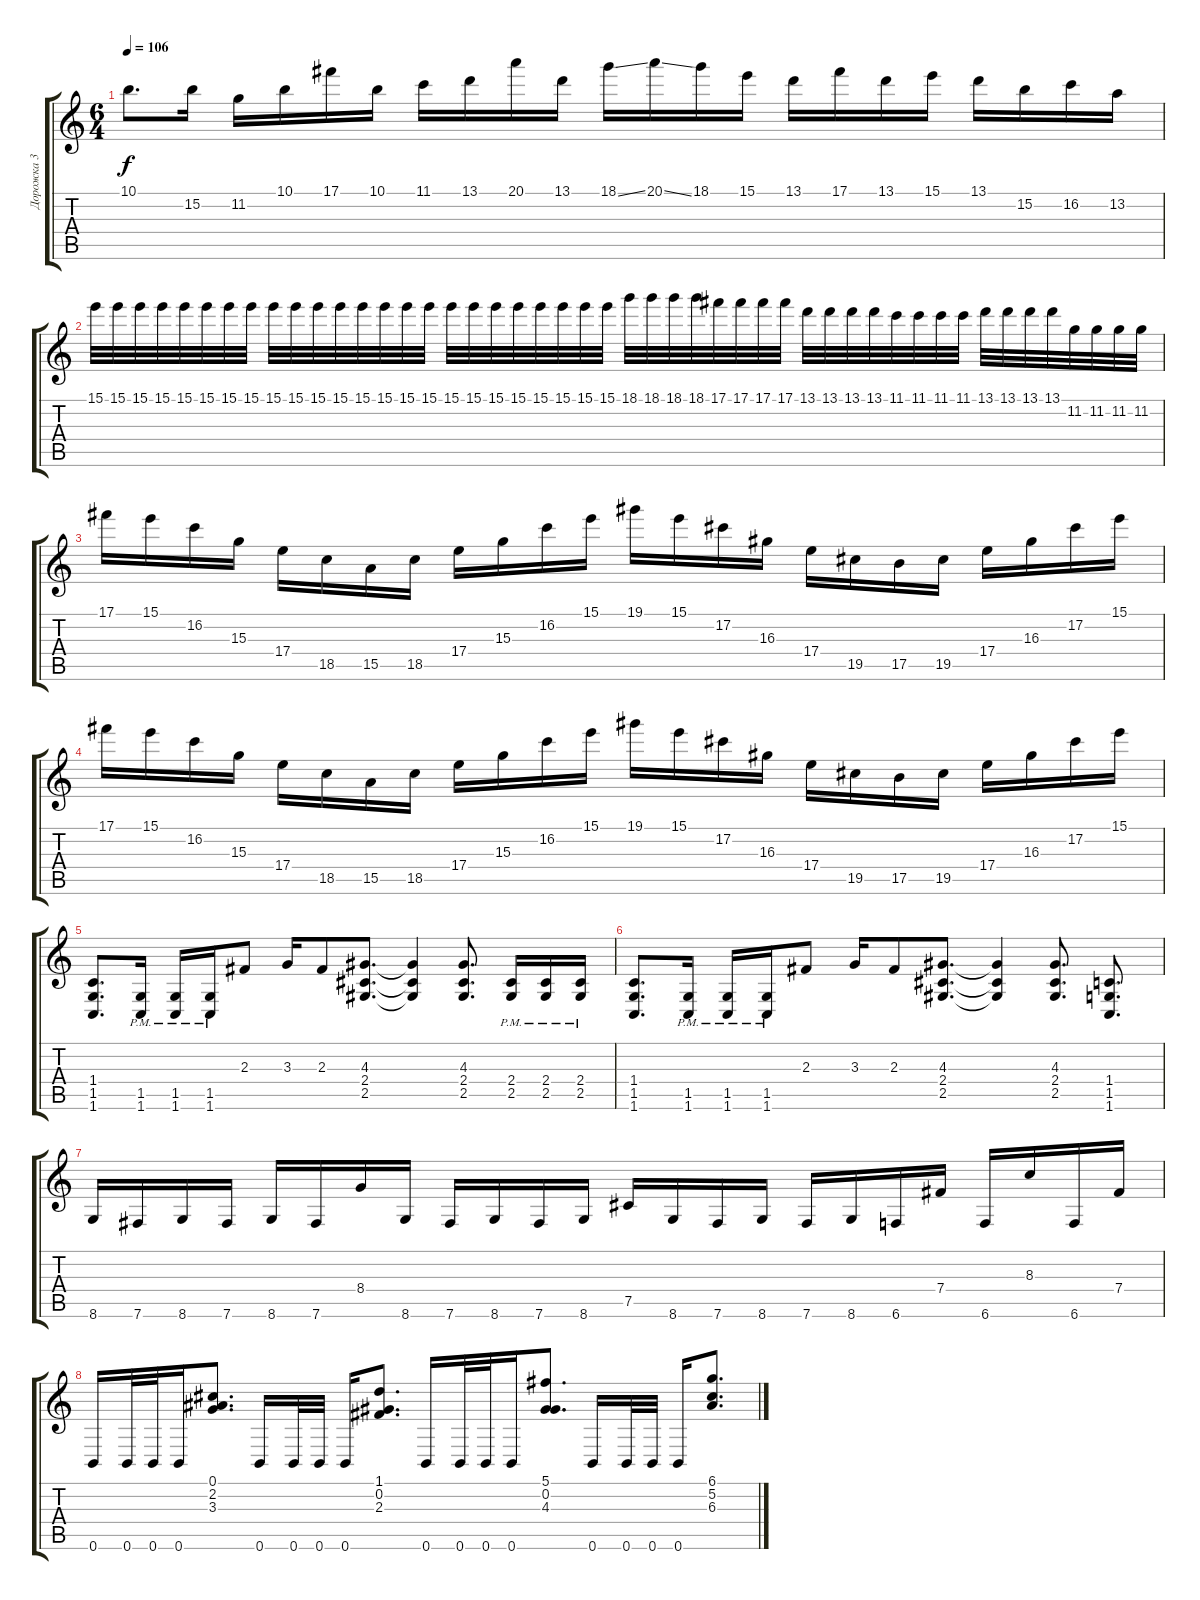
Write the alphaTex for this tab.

\track ("Дорожка 3" "Дорожка 3") {instrument distortionguitar}
\staff {score tabs}
\tuning (Db4 Ab3 E3 B2 Gb2 B1) {hide}
\ts (6 4)
\tempo 106
\clef g2
\ks c
10.1.8{d dy f} 15.2.16 11.2.16 10.1.16 17.1.16 10.1.16 11.1.16 13.1.16 20.1.16 13.1.16 18.1{ss}.16 20.1{ss}.16 18.1.16 15.1.16 13.1.16 17.1.16 13.1.16 15.1.16 13.1.16 15.2.16 16.2.16 13.2.16 |
15.1.32 15.1.32 15.1.32 15.1.32 15.1.32 15.1.32 15.1.32 15.1.32 15.1.32 15.1.32 15.1.32 15.1.32 15.1.32 15.1.32 15.1.32 15.1.32 15.1.32 15.1.32 15.1.32 15.1.32 15.1.32 15.1.32 15.1.32 15.1.32 18.1.32 18.1.32 18.1.32 18.1.32 17.1.32 17.1.32 17.1.32 17.1.32 13.1.32 13.1.32 13.1.32 13.1.32 11.1.32 11.1.32 11.1.32 11.1.32 13.1.32 13.1.32 13.1.32 13.1.32 11.2.32 11.2.32 11.2.32 11.2.32 |
17.1.16 15.1.16 16.2.16 15.3.16 17.4.16 18.5.16 15.5.16 18.5.16 17.4.16 15.3.16 16.2.16 15.1.16 19.1.16 15.1.16 17.2.16 16.3.16 17.4.16 19.5.16 17.5.16 19.5.16 17.4.16 16.3.16 17.2.16 15.1.16 |
17.1.16 15.1.16 16.2.16 15.3.16 17.4.16 18.5.16 15.5.16 18.5.16 17.4.16 15.3.16 16.2.16 15.1.16 19.1.16 15.1.16 17.2.16 16.3.16 17.4.16 19.5.16 17.5.16 19.5.16 17.4.16 16.3.16 17.2.16 15.1.16 |
(1.4 1.5 1.6).8{d} (1.5{pm} 1.6).16 (1.5{pm} 1.6).16 (1.5{pm} 1.6).16 2.3.8 3.3.16 2.3.8 (4.3 2.4 2.5).8{d} (4.3{t} 2.4{t} 2.5{t}).4 (4.3 2.4 2.5).8{d} (2.4{pm} 2.5{pm}).16 (2.4{pm} 2.5{pm}).16 (2.4{pm} 2.5{pm}).16 |
(1.4 1.5 1.6).8{d} (1.5{pm} 1.6).16 (1.5{pm} 1.6).16 (1.5{pm} 1.6).16 2.3.8 3.3.16 2.3.8 (4.3 2.4 2.5).8{d} (4.3{t} 2.4{t} 2.5{t}).4 (4.3 2.4 2.5).8{d} (1.4 1.5 1.6).8{d} |
8.6.16 7.6.16 8.6.16 7.6.16 8.6.16 7.6.16 8.4.16 8.6.16 7.6.16 8.6.16 7.6.16 8.6.16 7.5.16 8.6.16 7.6.16 8.6.16 7.6.16 8.6.16 6.6.16 7.4.16 6.6.16 8.3.16 6.6.16 7.4.16 |
0.6.16 0.6.32 0.6.32 0.6.16 (0.1 2.2 3.3).8{d} 0.6.16 0.6.32 0.6.32 0.6.16 (1.1 0.2 2.3).8{d} 0.6.16 0.6.32 0.6.32 0.6.16 (5.1 0.2 4.3).8{d} 0.6.16 0.6.32 0.6.32 0.6.16 (6.1 5.2 6.3).8{d}
